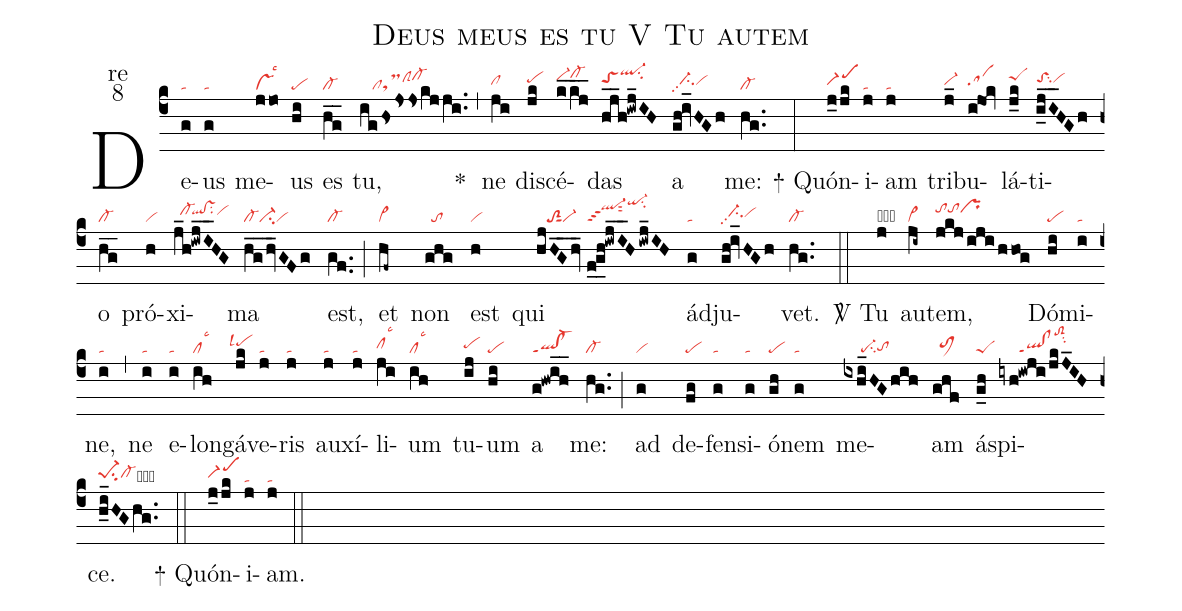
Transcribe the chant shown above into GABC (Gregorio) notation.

name:Deus meus es tu V Tu autem;
office-part:re;
mode:8;
nabc-lines:1;
%%
(c4) De(g|ta)us(g|ta) me(jjo|vslsc3)us(hi|pe) es(hg__|cl-) tu,(ighsjsskjji..|////cltsMclShicl-hj) <sp>*</sp>(,) ne(ji|clhh) dis(jk|pehi)cé(k_kj__|vi-hjcl-hk)das(hj__h!iwj_IH|toShiql-hlsu2) a(gh!iv_HGh|//ci-hhpp2vihh) me:(hg..|cl-) (:)
<sp>+</sp> Quón(j_0jk|scM1hh)i(j|ta)am(j|ta) tri(j_|vi-hh)bu(i@jok|sahh)lá(j_k|peShj)ti(i_jI__HGh|toShisu2vihi)o(hg__|cl-) pró(h|vi)xi(j_h!iwjI__HG|//cl-hi`qlhi!vshisu2vihi)ma(hg__/hv_GFg|cl-ci-vi) est,(gf..|cl-) (;) et(hf~|vi>) non(ghg|//to) est(h|vi) qui(hjHG__hv_|///toS2sut1vi-|//f_g_h!iwjI__H/iwj_IH|ql-hkppt3sut2qi-hmsu2) ád(g|ta)ju(gh!iv_HGh|//ci-hhpp2vihh)vet.(hg..|cl-) (::)

<sp>V/</sp> Tu(j|obvi) au(ji~|vi>)tem,(jkj/iji/hhog|tohjtohjprhj) Dó(hi|pe)mi(i|ta)ne,(i|ta) (,) ne(i|ta) e(i|ta)lon(ih|cllsc3)gá(jk|``pehilsl4)ve(j|ta)ris(j|ta) au(j|ta)xí(j|ta)li(ji|clhhlsc3)um(ih|cllsc3) tu(ij|pehh)um(hi|pe) a(g!hwih__|ql!cl-ppt1) me:(hg..|cl-) (;) ad(g|vi) de(fg|pe)fen(g|ta)si(g|ta)ó(gh|pe)nem(g|ta) me(ixhi_HGhih|/////pe-su2tohg)am(ghf|//toM1hh) ás(g_h|peS)pi(iyh!iwji/jkJ_IH|//////ql!clppt1toS2hmsu2)ce.(h_i_HGhg..|pe-1hhsu2cl-hhcb) (::)
<sp>+</sp> Quón(j_0jk|scM1hh)i(j|ta)am.(j|ta) (::)
